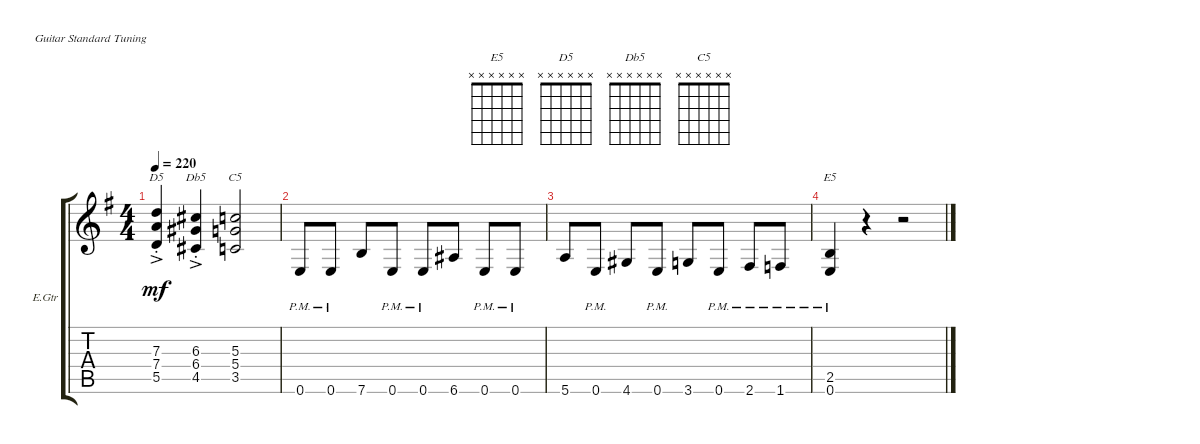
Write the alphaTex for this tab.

\bracketExtendMode groupsimilarinstruments
\firstSystemTrackNameOrientation horizontal
\otherSystemsTrackNameOrientation horizontal
\track ("E.Guitar I" "E.Gtr") {instrument distortionguitar}
\staff {score tabs}
\tuning (E4 B3 G3 D3 A2 E2)
\chord ("E5" x x x x x x)
\chord ("D5" x x x x x x)
\chord ("Db5" x x x x x x)
\chord ("C5" x x x x x x)
\ts (4 4)
\tempo 220
\clef g2
\ks g
(7.3{ac st} 7.4{ac st} 5.5{ac st}).4{ch "D5" dy mf} (6.3{ac st} 6.4{ac st} 4.5{ac st}).4{ch "Db5"} (5.3 5.4 3.5).2{ch "C5"} |
0.6{pm}.8 0.6{pm}.8 7.6.8 0.6{pm}.8 0.6{pm}.8 6.6.8 0.6{pm}.8 0.6{pm}.8 |
5.6.8 0.6{pm}.8 4.6.8 0.6{pm}.8 3.6.8 0.6{pm}.8 2.6{pm}.8 1.6{pm}.8 |
(0.6{pm} 2.5).4{ch "E5"} r.4 r.2
